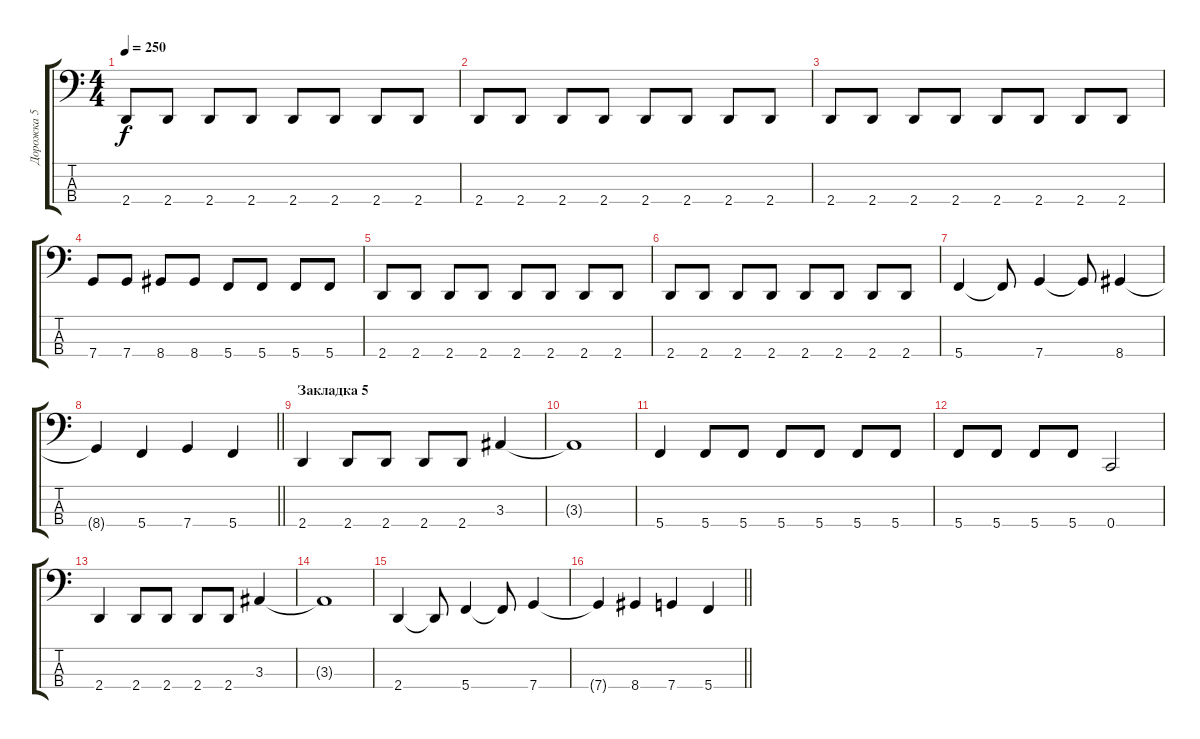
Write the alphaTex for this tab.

\track ("Дорожка 5" "Дорожка 5") {instrument electricbassfinger}
\staff {score tabs}
\tuning (F2 C2 G1 C1) {hide}
\ts (4 4)
\tempo 250
\clef f4
\ks c
2.4.8{dy f} 2.4.8 2.4.8 2.4.8 2.4.8 2.4.8 2.4.8 2.4.8 |
2.4.8 2.4.8 2.4.8 2.4.8 2.4.8 2.4.8 2.4.8 2.4.8 |
2.4.8 2.4.8 2.4.8 2.4.8 2.4.8 2.4.8 2.4.8 2.4.8 |
7.4.8 7.4.8 8.4.8 8.4.8 5.4.8 5.4.8 5.4.8 5.4.8 |
2.4.8 2.4.8 2.4.8 2.4.8 2.4.8 2.4.8 2.4.8 2.4.8 |
2.4.8 2.4.8 2.4.8 2.4.8 2.4.8 2.4.8 2.4.8 2.4.8 |
5.4.4 5.4{t}.8 7.4.4 7.4{t}.8 8.4.4 |
\barLineRight lightlight
8.4{t}.4 5.4.4 7.4.4 5.4.4 |
\section ("" "Закладка 5")
2.4.4 2.4.8 2.4.8 2.4.8 2.4.8 3.3.4 |
3.3{t}.1 |
5.4.4 5.4.8 5.4.8 5.4.8 5.4.8 5.4.8 5.4.8 |
5.4.8 5.4.8 5.4.8 5.4.8 0.4.2 |
2.4.4 2.4.8 2.4.8 2.4.8 2.4.8 3.3.4 |
3.3{t}.1 |
2.4.4 2.4{t}.8 5.4.4 5.4{t}.8 7.4.4 |
\barLineRight lightlight
7.4{t}.4 8.4.4 7.4.4 5.4.4
